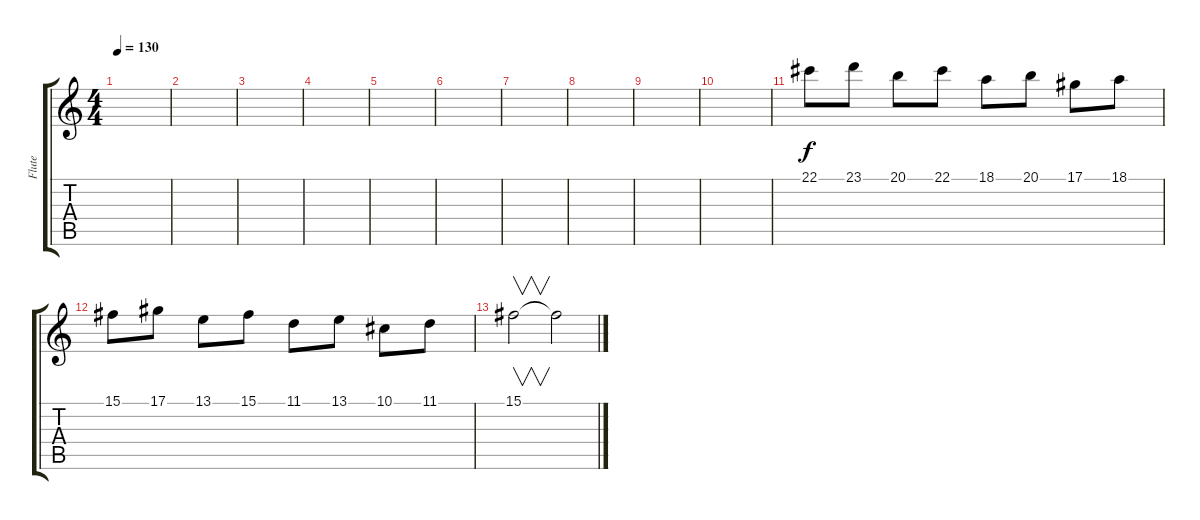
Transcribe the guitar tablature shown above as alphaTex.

\track ("Flute" "Flute") {instrument flute}
\staff {score tabs}
\tuning (Eb4 Bb3 Gb3 Db3 Ab2 Eb2) {hide}
\ts (4 4)
\tempo 130
\clef g2
\ks c
|
|
|
|
|
|
|
|
|
|
22.1.8 23.1.8 20.1.8 22.1.8 18.1.8 20.1.8 17.1.8 18.1.8 |
15.1.8 17.1.8 13.1.8 15.1.8 11.1.8 13.1.8 10.1.8 11.1.8 |
15.1.2{v} 15.1{t}.2
